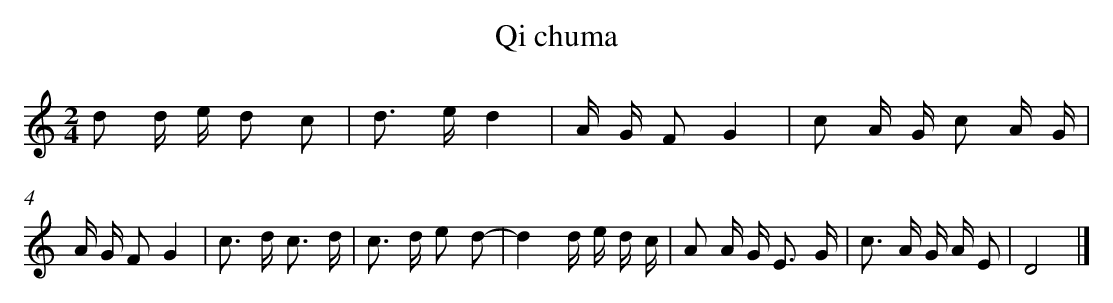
X:1
T: Qi chuma
L: 1/16
M: 2/4
K: C
d2 d e d2 c2 [I:setbarnb 1]|
d2> e2d4 |
A G F2G4 |
c2 A G c2 A G |
A G F2G4 |
c2> d2 c3 d |
c2> d2 e2 d2- |
d4d e d c |
A2 A G2< E2 G |
c2> A2 G A E2 |
D8 |]
